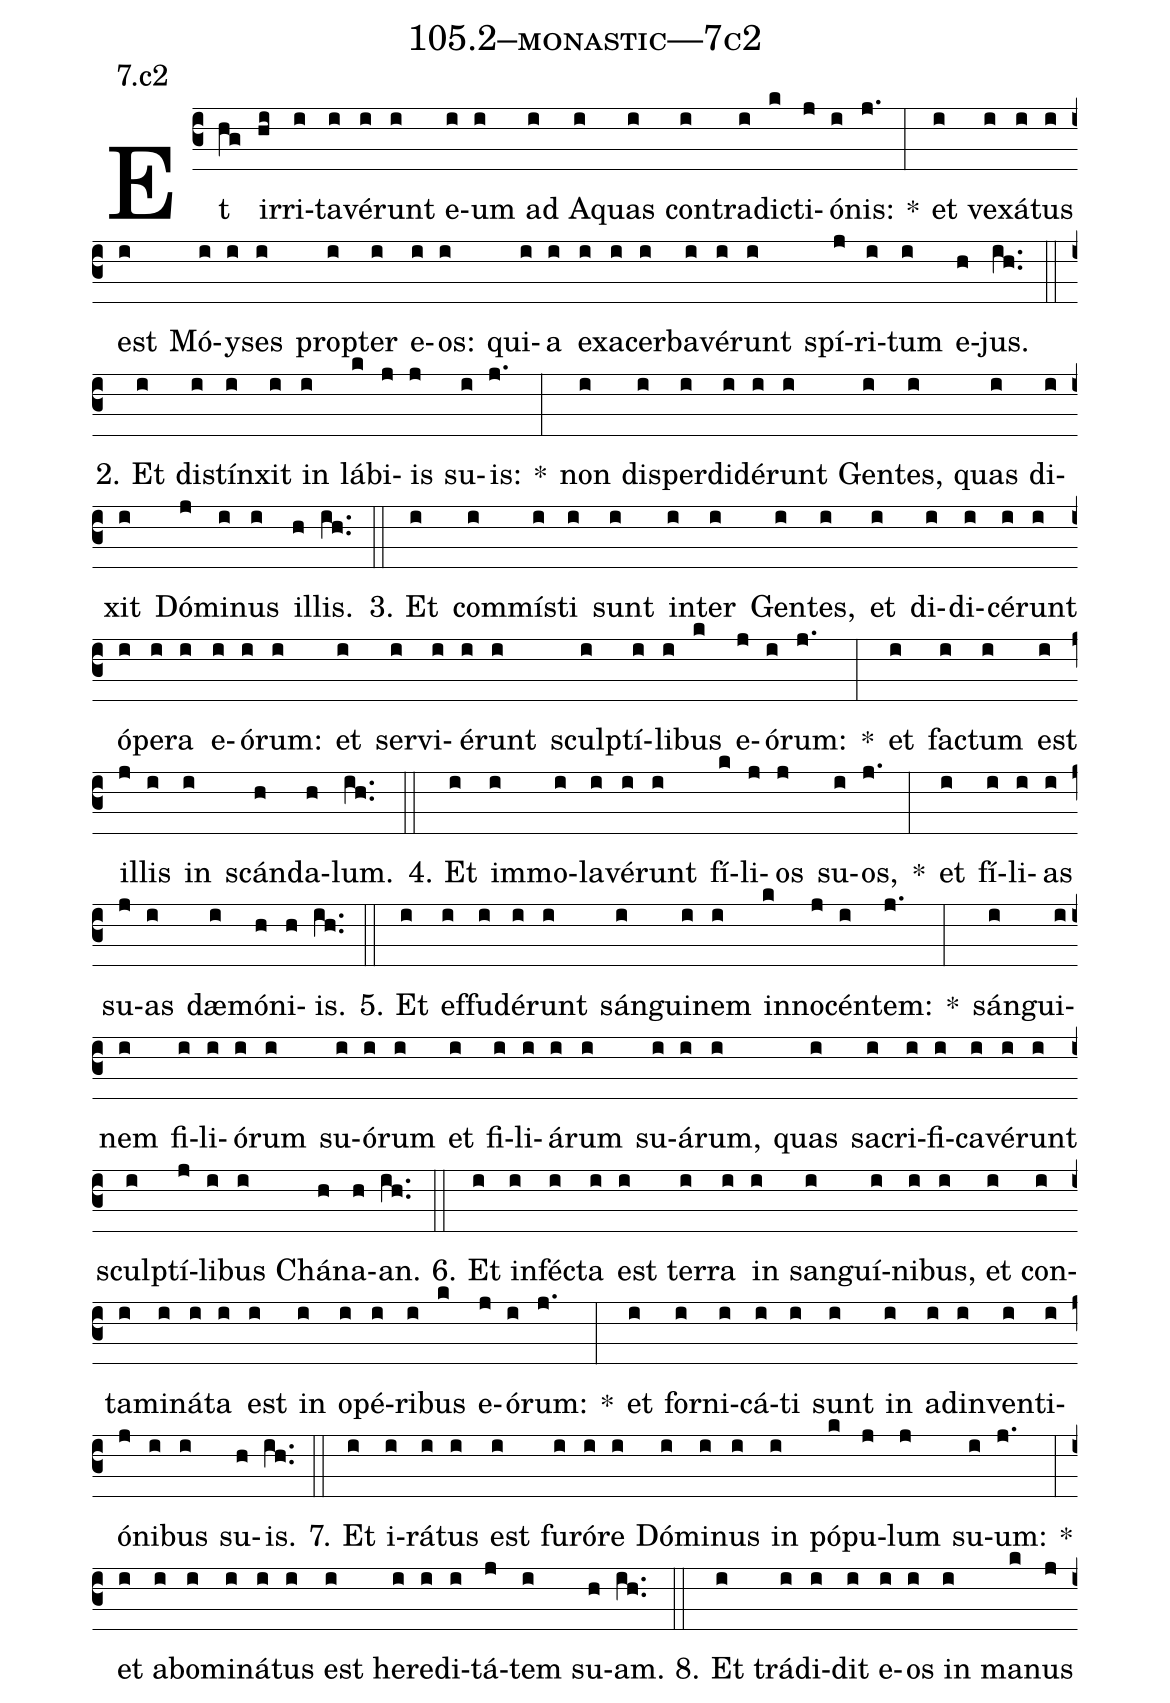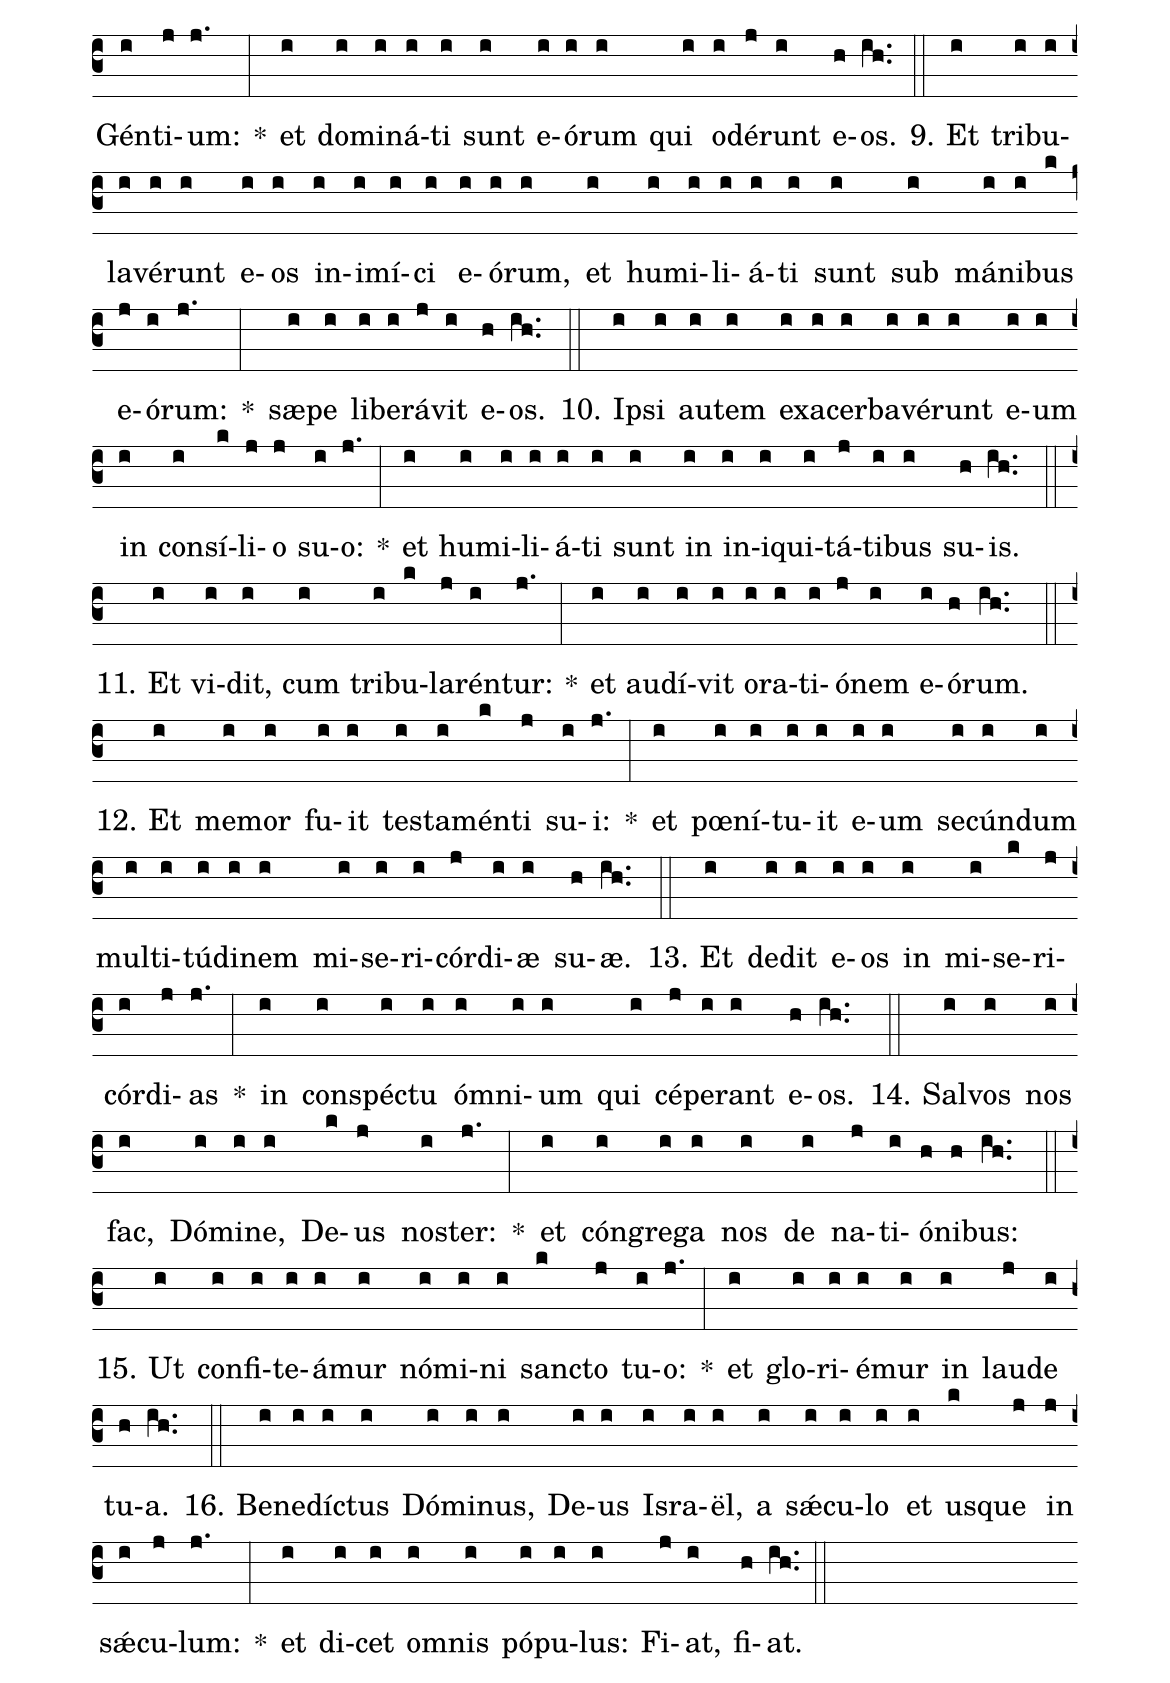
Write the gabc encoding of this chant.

name: 105.2--monastic---7c2;
annotation: 7.c2;
%%
(c3)Et(hg) ir(hi)ri(i)ta(i)vé(i)runt(i) e(i)um(i) ad(i) A(i)quas(i) con(i)tra(i)dic(k)ti(j)ó(i)nis:(j.) *(:) et(i) ve(i)xá(i)tus(i) est(i) Mó(i)y(i)ses(i) prop(i)ter(i) e(i)os:(i) qui(i)a(i) ex(i)a(i)cer(i)ba(i)vé(i)runt(i) spí(j)ri(i)tum(i) e(h)jus.(ih..) (::)
2. Et(i) di(i)stín(i)xit(i) in(i) lá(k)bi(j)is(j) su(i)is:(j.) *(:) non(i) dis(i)per(i)di(i)dé(i)runt(i) Gen(i)tes,(i) quas(i) di(i)xit(i) Dó(j)mi(i)nus(i) il(h)lis.(ih..) (::)
3. Et(i) com(i)mís(i)ti(i) sunt(i) in(i)ter(i) Gen(i)tes,(i) et(i) di(i)di(i)cé(i)runt(i) ó(i)pe(i)ra(i) e(i)ó(i)rum:(i) et(i) ser(i)vi(i)é(i)runt(i) sculp(i)tí(i)li(i)bus(k) e(j)ó(i)rum:(j.) *(:) et(i) fac(i)tum(i) est(i) il(j)lis(i) in(i) scán(h)da(h)lum.(ih..) (::)
4. Et(i) im(i)mo(i)la(i)vé(i)runt(i) fí(k)li(j)os(j) su(i)os,(j.) *(:) et(i) fí(i)li(i)as(i) su(j)as(i) dæ(i)mó(h)ni(h)is.(ih..) (::)
5. Et(i) ef(i)fu(i)dé(i)runt(i) sán(i)gui(i)nem(i) in(k)no(j)cén(i)tem:(j.) *(:) sán(i)gui(i)nem(i) fi(i)li(i)ó(i)rum(i) su(i)ó(i)rum(i) et(i) fi(i)li(i)á(i)rum(i) su(i)á(i)rum,(i) quas(i) sa(i)cri(i)fi(i)ca(i)vé(i)runt(i) sculp(i)tí(j)li(i)bus(i) Chá(h)na(h)an.(ih..) (::)
6. Et(i) in(i)féc(i)ta(i) est(i) ter(i)ra(i) in(i) san(i)guí(i)ni(i)bus,(i) et(i) con(i)ta(i)mi(i)ná(i)ta(i) est(i) in(i) o(i)pé(i)ri(i)bus(k) e(j)ó(i)rum:(j.) *(:) et(i) for(i)ni(i)cá(i)ti(i) sunt(i) in(i) ad(i)in(i)ven(i)ti(i)ó(j)ni(i)bus(i) su(h)is.(ih..) (::)
7. Et(i) i(i)rá(i)tus(i) est(i) fu(i)ró(i)re(i) Dó(i)mi(i)nus(i) in(i) pó(k)pu(j)lum(j) su(i)um:(j.) *(:) et(i) ab(i)o(i)mi(i)ná(i)tus(i) est(i) he(i)re(i)di(i)tá(j)tem(i) su(h)am.(ih..) (::)
8. Et(i) trá(i)di(i)dit(i) e(i)os(i) in(i) ma(k)nus(j) Gén(i)ti(j)um:(j.) *(:) et(i) do(i)mi(i)ná(i)ti(i) sunt(i) e(i)ó(i)rum(i) qui(i) o(i)dé(j)runt(i) e(h)os.(ih..) (::)
9. Et(i) tri(i)bu(i)la(i)vé(i)runt(i) e(i)os(i) in(i)i(i)mí(i)ci(i) e(i)ó(i)rum,(i) et(i) hu(i)mi(i)li(i)á(i)ti(i) sunt(i) sub(i) má(i)ni(i)bus(k) e(j)ó(i)rum:(j.) *(:) sæ(i)pe(i) li(i)be(i)rá(j)vit(i) e(h)os.(ih..) (::)
10. Ip(i)si(i) au(i)tem(i) ex(i)a(i)cer(i)ba(i)vé(i)runt(i) e(i)um(i) in(i) con(i)sí(k)li(j)o(j) su(i)o:(j.) *(:) et(i) hu(i)mi(i)li(i)á(i)ti(i) sunt(i) in(i) in(i)i(i)qui(i)tá(j)ti(i)bus(i) su(h)is.(ih..) (::)
11. Et(i) vi(i)dit,(i) cum(i) tri(i)bu(k)la(j)rén(i)tur:(j.) *(:) et(i) au(i)dí(i)vit(i) o(i)ra(i)ti(i)ó(j)nem(i) e(i)ó(h)rum.(ih..) (::)
12. Et(i) me(i)mor(i) fu(i)it(i) tes(i)ta(i)mén(k)ti(j) su(i)i:(j.) *(:) et(i) pœ(i)ní(i)tu(i)it(i) e(i)um(i) se(i)cún(i)dum(i) mul(i)ti(i)tú(i)di(i)nem(i) mi(i)se(i)ri(i)cór(j)di(i)æ(i) su(h)æ.(ih..) (::)
13. Et(i) de(i)dit(i) e(i)os(i) in(i) mi(i)se(k)ri(j)cór(i)di(j)as(j.) *(:) in(i) con(i)spéc(i)tu(i) óm(i)ni(i)um(i) qui(i) cé(j)pe(i)rant(i) e(h)os.(ih..) (::)
14. Sal(i)vos(i) nos(i) fac,(i) Dó(i)mi(i)ne,(i) De(k)us(j) nos(i)ter:(j.) *(:) et(i) cón(i)gre(i)ga(i) nos(i) de(i) na(j)ti(i)ó(h)ni(h)bus:(ih..) (::)
15. Ut(i) con(i)fi(i)te(i)á(i)mur(i) nó(i)mi(i)ni(i) sanc(k)to(j) tu(i)o:(j.) *(:) et(i) glo(i)ri(i)é(i)mur(i) in(i) lau(j)de(i) tu(h)a.(ih..) (::)
16. Be(i)ne(i)díc(i)tus(i) Dó(i)mi(i)nus,(i) De(i)us(i) Is(i)ra(i)ël,(i) a(i) sǽ(i)cu(i)lo(i) et(i) us(k)que(j) in(j) sǽ(i)cu(j)lum:(j.) *(:) et(i) di(i)cet(i) om(i)nis(i) pó(i)pu(i)lus:(i) Fi(j)at,(i) fi(h)at.(ih..) (::)
